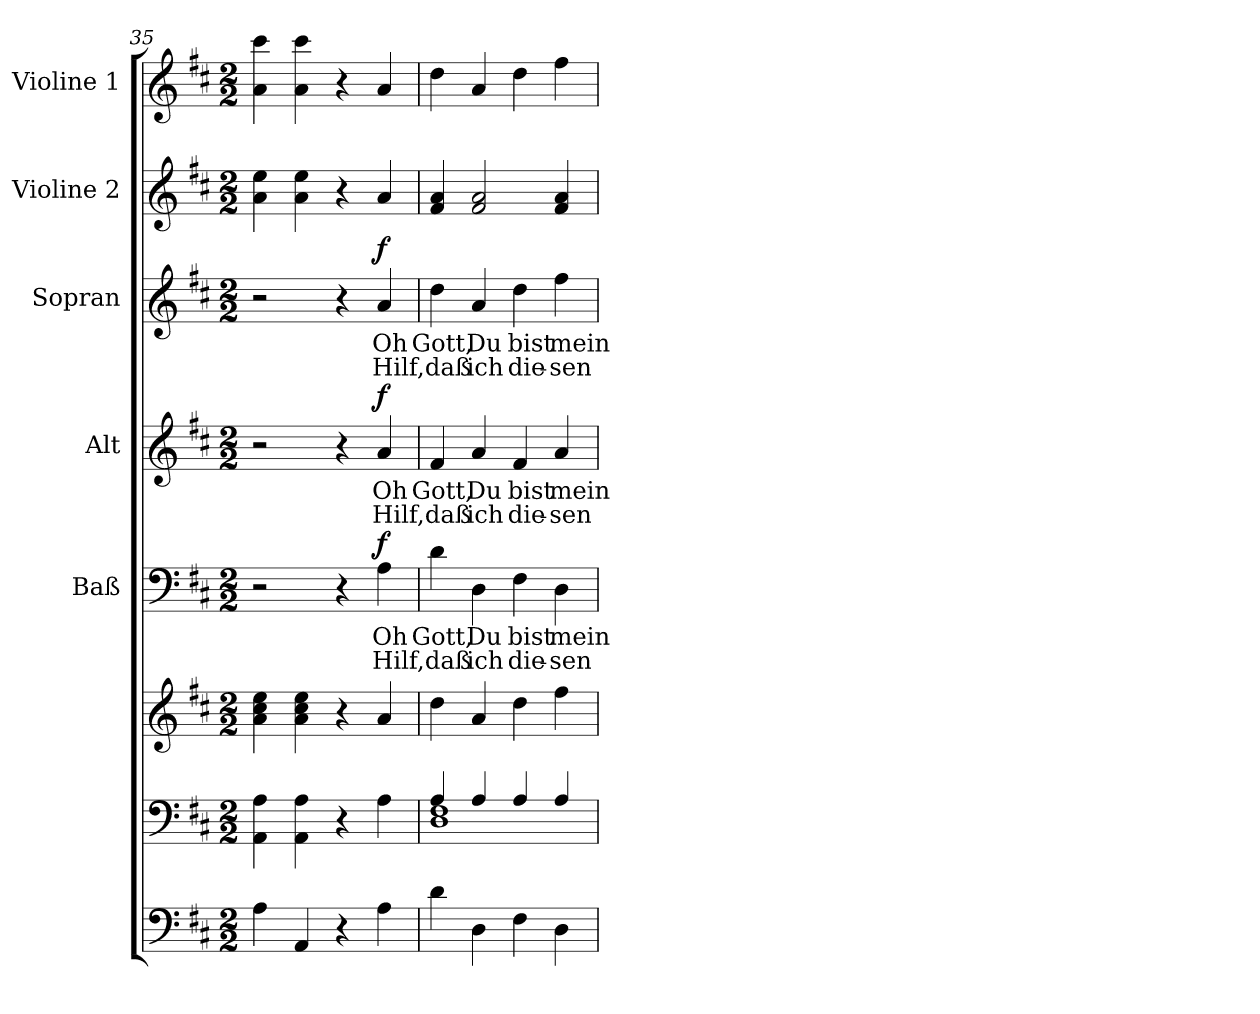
**kern	**kern	**kern	**kern	**text	**text	**dynam	**kern	**text	**text	**dynam	**kern	**text	**text	**dynam	**kern	**kern
*part7	*part6	*part6	*part5	*part5	*part5	*part5	*part4	*part4	*part4	*part4	*part3	*part3	*part3	*part3	*part2	*part1
*staff8	*staff7	*staff6	*staff5	*staff5	*staff5	*staff5	*staff4	*staff4	*staff4	*staff4	*staff3	*staff3	*staff3	*staff3	*staff2	*staff1
*	*	*	*I"Baß	*	*	*	*I"Alt	*	*	*	*I"Sopran	*	*	*	*I"Violine 2	*I"Violine 1
*	*	*	*	*	*	*	*	*	*	*	*	*	*	*	*I'Vln	*I'Vln
*clefF4	*clefF4	*clefG2	*clefF4	*	*	*	*clefG2	*	*	*	*clefG2	*	*	*	*clefG2	*clefG2
*ITrd7c12	*	*	*	*	*	*	*	*	*	*	*	*	*	*	*	*
*k[f#c#]	*k[f#c#]	*k[f#c#]	*k[f#c#]	*	*	*	*k[f#c#]	*	*	*	*k[f#c#]	*	*	*	*k[f#c#]	*k[f#c#]
*D:	*D:	*D:	*D:	*	*	*	*D:	*	*	*	*D:	*	*	*	*D:	*D:
*M2/2	*M2/2	*M2/2	*M2/2	*	*	*	*M2/2	*	*	*	*M2/2	*	*	*	*M2/2	*M2/2
=35	=35	=35	=35	=35	=35	=35	=35	=35	=35	=35	=35	=35	=35	=35	=35	=35
4AA\	4AA\ 4A\	4a\ 4cc#\ 4ee\	2r	.	.	.	2r	.	.	.	2r	.	.	.	4a\ 4ee\	4a\ 4ccc#\
4AAA/	4AA\ 4A\	4a\ 4cc#\ 4ee\	.	.	.	.	.	.	.	.	.	.	.	.	4a\ 4ee\	4a\ 4ccc#\
4r	4r	4r	4r	.	.	.	4r	.	.	.	4r	.	.	.	4r	4r
!	!	!	!	!LO:LY:b	!LO:LY:b	!LO:DY:a	!	!LO:LY:b	!LO:LY:b	!LO:DY:b	!	!LO:LY:b	!LO:LY:b	!LO:DY:a	!	!
4AA\	4A\	4a/	4A\	Oh	Hilf,	f	4a/	Oh	Hilf,	f	4a/	Oh	Hilf,	f	4a/	4a/
=36	=36	=36	=36	=36	=36	=36	=36	=36	=36	=36	=36	=36	=36	=36	=36	=36
*	*^	*	*	*	*	*	*	*	*	*	*	*	*	*	*	*
!	!	!	!	!	!LO:LY:b	!LO:LY:b	!	!	!LO:LY:b	!LO:LY:b	!	!	!LO:LY:b	!LO:LY:b	!	!	!
4D\	4A/	1D 1F#	4dd\	4d\	Gott,	daß	.	4f#/	Gott,	daß	.	4dd\	Gott,	daß	.	4f#/ 4a/	4dd\
!	!	!	!	!	!LO:LY:b	!LO:LY:b	!	!	!LO:LY:b	!LO:LY:b	!	!	!LO:LY:b	!LO:LY:b	!	!	!
4DD\	4A/	.	4a/	4D\	Du	ich	.	4a/	Du	ich	.	4a/	Du	ich	.	2f#/ 2a/	4a/
!	!	!	!	!	!LO:LY:b	!LO:LY:b	!	!	!LO:LY:b	!LO:LY:b	!	!	!LO:LY:b	!LO:LY:b	!	!	!
4FF#\	4A/	.	4dd\	4F#\	bist	die-	.	4f#/	bist	die-	.	4dd\	bist	die-	.	.	4dd\
!	!	!	!	!	!LO:LY:b	!LO:LY:b	!	!	!LO:LY:b	!LO:LY:b	!	!	!LO:LY:b	!LO:LY:b	!	!	!
4DD\	4A/	.	4ff#\	4D\	mein	-sen	.	4a/	mein	-sen	.	4ff#\	mein	-sen	.	4f#/ 4a/	4ff#\
*	*v	*v	*	*	*	*	*	*	*	*	*	*	*	*	*	*	*
=	=	=	=	=	=	=	=	=	=	=	=	=	=	=	=	=
*-	*-	*-	*-	*-	*-	*-	*-	*-	*-	*-	*-	*-	*-	*-	*-	*-
